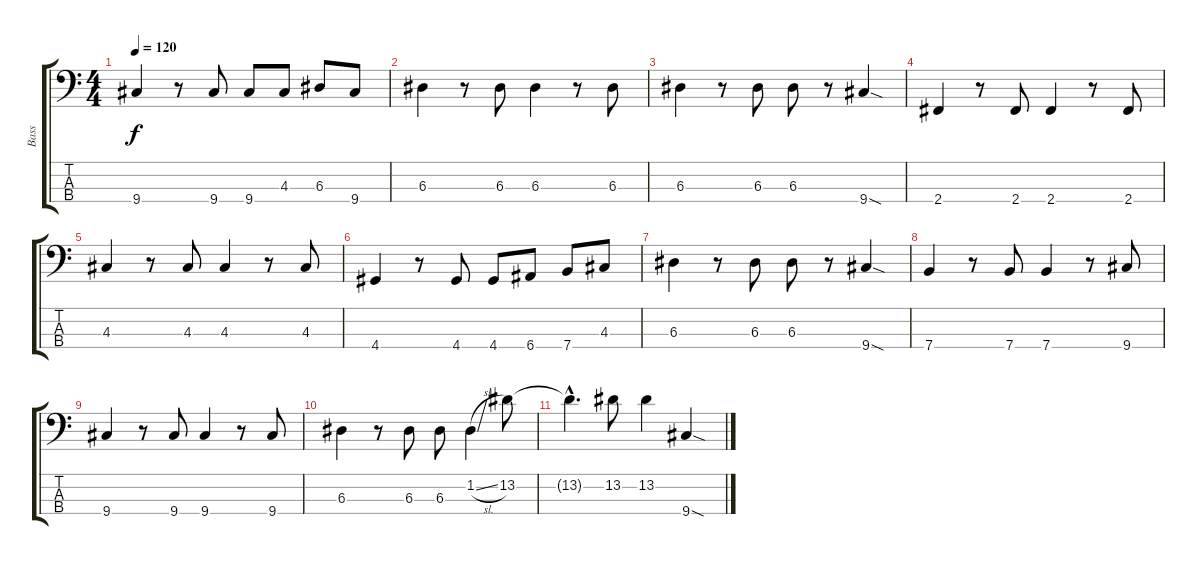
\track ("Bass" "Bass") {instrument electricbassfinger}
\staff {score tabs}
\tuning (G2 D2 A1 E1) {hide}
\ts (4 4)
\tempo 120
\clef f4
\ks c
9.4.4{dy f} r.8 9.4.8 9.4.8 4.3.8 6.3.8 9.4.8 |
6.3.4 r.8 6.3.8 6.3.4 r.8 6.3.8 |
6.3.4 r.8 6.3.8 6.3.8 r.8 9.4{sod}.4 |
2.4.4 r.8 2.4.8 2.4.4 r.8 2.4.8 |
4.3.4 r.8 4.3.8 4.3.4 r.8 4.3.8 |
4.4.4 r.8 4.4.8 4.4.8 6.4.8 7.4.8 4.3.8 |
6.3.4 r.8 6.3.8 6.3.8 r.8 9.4{sod}.4 |
7.4.4 r.8 7.4.8 7.4.4 r.8 9.4.8 |
9.4.4 r.8 9.4.8 9.4.4 r.8 9.4.8 |
6.3.4 r.8 6.3.8 6.3.8 1.2{sl}.4 13.2.8 |
13.2{hac t}.4{d} 13.2.8 13.2.4 9.4{sod}.4
